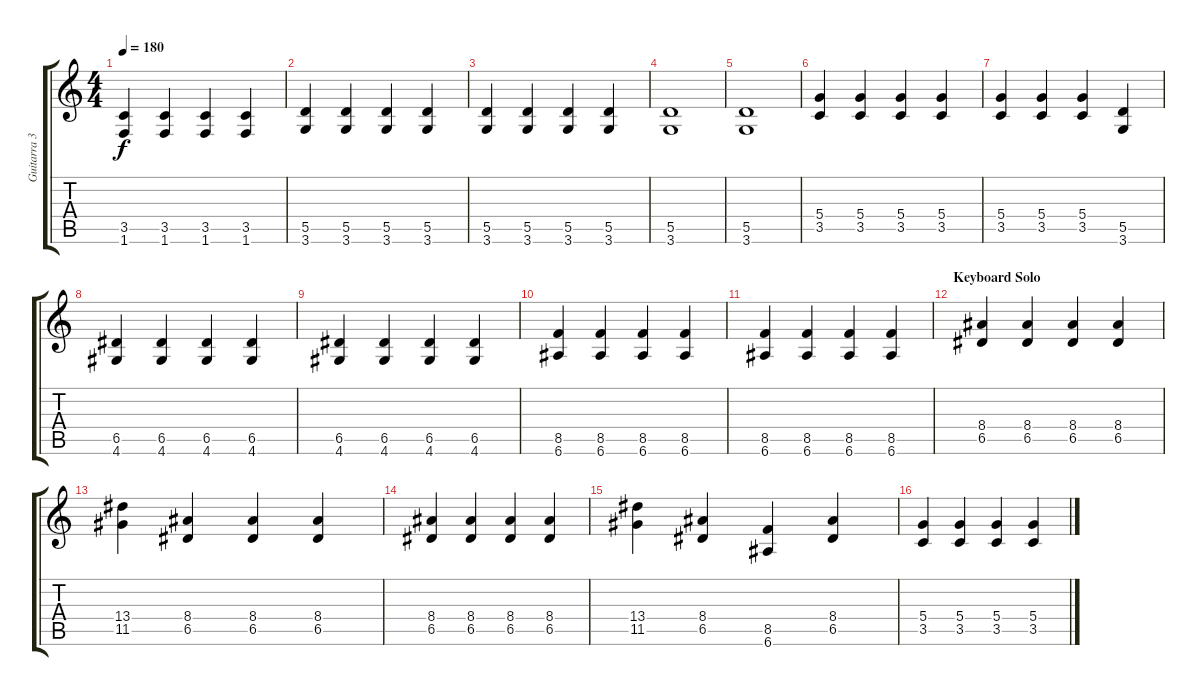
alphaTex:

\track ("Guitarra 3 (Rítmica)" "Guitarra 3") {instrument overdrivenguitar}
\staff {score tabs}
\tuning (E4 B3 G3 D3 A2 E2) {hide}
\ts (4 4)
\tempo 180
\clef g2
\ks c
(3.5 1.6).4{dy f} (3.5 1.6).4 (3.5 1.6).4 (3.5 1.6).4 |
(5.5 3.6).4 (5.5 3.6).4 (5.5 3.6).4 (5.5 3.6).4 |
(5.5 3.6).4 (5.5 3.6).4 (5.5 3.6).4 (5.5 3.6).4 |
(5.5 3.6).1 |
(5.5 3.6).1 |
(5.4 3.5).4 (5.4 3.5).4 (5.4 3.5).4 (5.4 3.5).4 |
(5.4 3.5).4 (5.4 3.5).4 (5.4 3.5).4 (5.5 3.6).4 |
(6.5 4.6).4 (6.5 4.6).4 (6.5 4.6).4 (6.5 4.6).4 |
(6.5 4.6).4 (6.5 4.6).4 (6.5 4.6).4 (6.5 4.6).4 |
(8.5 6.6).4 (8.5 6.6).4 (8.5 6.6).4 (8.5 6.6).4 |
(8.5 6.6).4 (8.5 6.6).4 (8.5 6.6).4 (8.5 6.6).4 |
\section ("" "Keyboard Solo")
(8.4 6.5).4 (8.4 6.5).4 (8.4 6.5).4 (8.4 6.5).4 |
(13.4 11.5).4 (8.4 6.5).4 (8.4 6.5).4 (8.4 6.5).4 |
(8.4 6.5).4 (8.4 6.5).4 (8.4 6.5).4 (8.4 6.5).4 |
(13.4 11.5).4 (8.4 6.5).4 (8.5 6.6).4 (8.4 6.5).4 |
(5.4 3.5).4 (5.4 3.5).4 (5.4 3.5).4 (5.4 3.5).4
